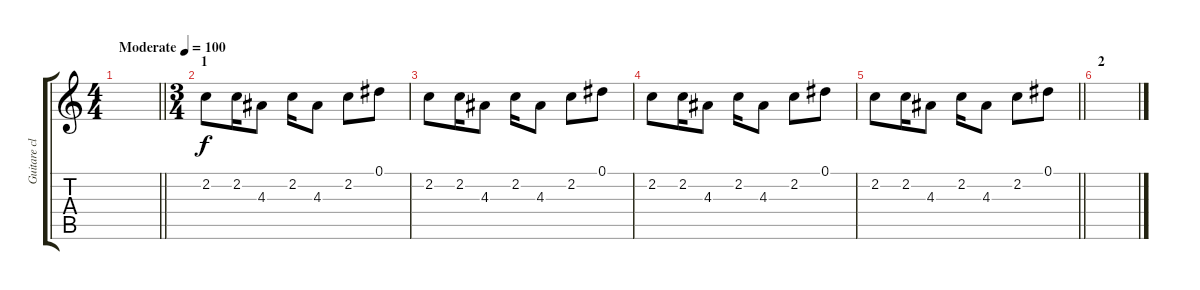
\track ("Guitare clean droite" "Guitare cl") {instrument electricguitarjazz}
\staff {score tabs}
\tuning (Eb4 Bb3 Gb3 Db3 Ab2 Db2) {hide}
\ts (4 4)
\tempo (100 "Moderate")
\clef g2
\barLineRight lightlight
\ks c
|
\ts (3 4)
\section ("" "1")
2.2.8 2.2.16 4.3.8 2.2.16 4.3.8 2.2.8 0.1.8 |
2.2.8 2.2.16 4.3.8 2.2.16 4.3.8 2.2.8 0.1.8 |
2.2.8 2.2.16 4.3.8 2.2.16 4.3.8 2.2.8 0.1.8 |
\barLineRight lightlight
2.2.8 2.2.16 4.3.8 2.2.16 4.3.8 2.2.8 0.1.8 |
\section ("" "2")
